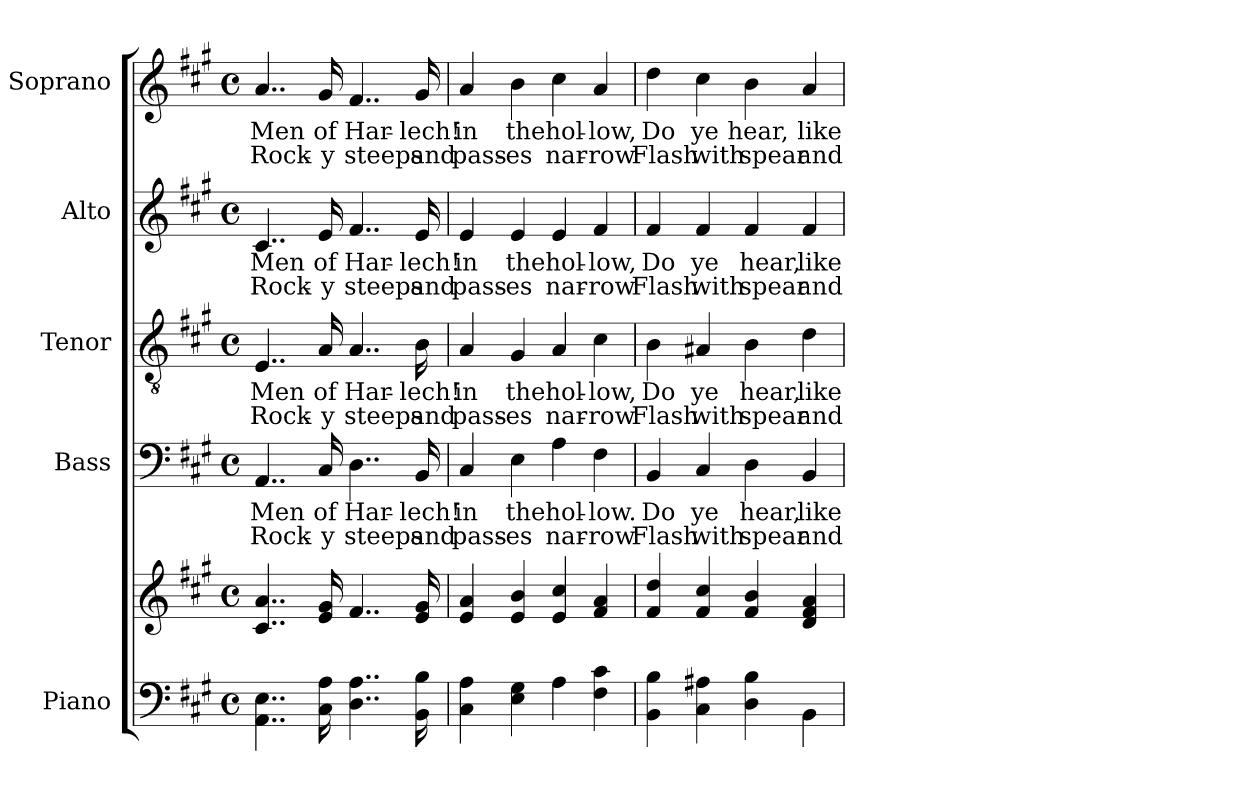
**kern	**kern	**kern	**text	**text	**kern	**text	**text	**kern	**text	**text	**kern	**text	**text
*part5	*part5	*part4	*part4	*part4	*part3	*part3	*part3	*part2	*part2	*part2	*part1	*part1	*part1
*staff6	*staff5	*staff4	*staff4	*staff4	*staff3	*staff3	*staff3	*staff2	*staff2	*staff2	*staff1	*staff1	*staff1
*I"Piano	*	*I"Bass	*	*	*I"Tenor	*	*	*I"Alto	*	*	*I"Soprano	*	*
*I'Pno.	*	*I'B.	*	*	*I'T.	*	*	*I'A.	*	*	*I'S.	*	*
!!LO:PB:g=z
*clefF4	*clefG2	*clefF4	*	*	*clefGv2	*	*	*clefG2	*	*	*clefG2	*	*
*	*	*	*	*	*ITrd7c12	*	*	*	*	*	*	*	*
*k[f#c#g#]	*k[f#c#g#]	*k[f#c#g#]	*	*	*k[f#c#g#]	*	*	*k[f#c#g#]	*	*	*k[f#c#g#]	*	*
*A:	*A:	*A:	*	*	*A:	*	*	*A:	*	*	*A:	*	*
*M4/4	*M4/4	*M4/4	*	*	*M4/4	*	*	*M4/4	*	*	*M4/4	*	*
*met(c)	*met(c)	*met(c)	*	*	*met(c)	*	*	*met(c)	*	*	*met(c)	*	*
=1	=1	=1	=1	=1	=1	=1	=1	=1	=1	=1	=1	=1	=1
!	!	!	!LO:LY:b:color=#000000	!LO:LY:b:color=#000000	!	!	!	!	!	!	!	!	!
!	!	!	!	!	!	!LO:LY:b:color=#000000	!LO:LY:b:color=#000000	!	!	!	!	!	!
!	!	!	!	!	!	!	!	!	!LO:LY:b:color=#000000	!LO:LY:b:color=#000000	!	!	!
!	!	!	!	!	!	!	!	!	!	!	!	!LO:LY:b:color=#000000	!LO:LY:b:color=#000000
4..AAi\ 4..Ei	4..c#i/ 4..ai	4..AAi/	Men	Rock-	4..EEi/	Men	Rock-	4..c#i/	Men	Rock-	4..ai/	Men	Rock-
!	!	!	!LO:LY:b:color=#000000	!LO:LY:b:color=#000000	!	!	!	!	!	!	!	!	!
!	!	!	!	!	!	!LO:LY:b:color=#000000	!LO:LY:b:color=#000000	!	!	!	!	!	!
!	!	!	!	!	!	!	!	!	!LO:LY:b:color=#000000	!LO:LY:b:color=#000000	!	!	!
!	!	!	!	!	!	!	!	!	!	!	!	!LO:LY:b:color=#000000	!LO:LY:b:color=#000000
16C#i\ 16Ai	16ei/ 16g#i	16C#i/	of	-y	16AAi/	of	-y	16ei/	of	-y	16g#i/	of	-y
!	!	!	!LO:LY:b:color=#000000	!LO:LY:b:color=#000000	!	!	!	!	!	!	!	!	!
!	!	!	!	!	!	!LO:LY:b:color=#000000	!LO:LY:b:color=#000000	!	!	!	!	!	!
!	!	!	!	!	!	!	!	!	!LO:LY:b:color=#000000	!LO:LY:b:color=#000000	!	!	!
!	!	!	!	!	!	!	!	!	!	!	!	!LO:LY:b:color=#000000	!LO:LY:b:color=#000000
4..Di\ 4..Ai	4..f#i/	4..Di\	Har-	steeps	4..AAi/	Har-	steeps	4..f#i/	Har-	steeps	4..f#i/	Har-	steeps
!	!	!	!LO:LY:b:color=#000000	!LO:LY:b:color=#000000	!	!	!	!	!	!	!	!	!
!	!	!	!	!	!	!LO:LY:b:color=#000000	!LO:LY:b:color=#000000	!	!	!	!	!	!
!	!	!	!	!	!	!	!	!	!LO:LY:b:color=#000000	!LO:LY:b:color=#000000	!	!	!
!	!	!	!	!	!	!	!	!	!	!	!	!LO:LY:b:color=#000000	!LO:LY:b:color=#000000
16BBi\ 16Bi	16ei/ 16g#i	16BBi/	-lech!	and	16BBi\	-lech!	and	16ei/	-lech!	and	16g#i/	-lech!	and
=2	=2	=2	=2	=2	=2	=2	=2	=2	=2	=2	=2	=2	=2
!	!	!	!LO:LY:b:color=#000000	!LO:LY:b:color=#000000	!	!	!	!	!	!	!	!	!
!	!	!	!	!	!	!LO:LY:b:color=#000000	!LO:LY:b:color=#000000	!	!	!	!	!	!
!	!	!	!	!	!	!	!	!	!LO:LY:b:color=#000000	!LO:LY:b:color=#000000	!	!	!
!	!	!	!	!	!	!	!	!	!	!	!	!LO:LY:b:color=#000000	!LO:LY:b:color=#000000
4C#i\ 4Ai	4ei/ 4ai	4C#i/	in	pass-	4AAi/	in	pass-	4ei/	in	pass-	4ai/	in	pass-
!	!	!	!LO:LY:b:color=#000000	!LO:LY:b:color=#000000	!	!	!	!	!	!	!	!	!
!	!	!	!	!	!	!LO:LY:b:color=#000000	!LO:LY:b:color=#000000	!	!	!	!	!	!
!	!	!	!	!	!	!	!	!	!LO:LY:b:color=#000000	!LO:LY:b:color=#000000	!	!	!
!	!	!	!	!	!	!	!	!	!	!	!	!LO:LY:b:color=#000000	!LO:LY:b:color=#000000
4Ei\ 4G#i	4ei/ 4bi	4Ei\	the	-es	4GG#i/	the	-es	4ei/	the	-es	4bi\	the	-es
!	!	!	!LO:LY:b:color=#000000	!LO:LY:b:color=#000000	!	!	!	!	!	!	!	!	!
!	!	!	!	!	!	!LO:LY:b:color=#000000	!LO:LY:b:color=#000000	!	!	!	!	!	!
!	!	!	!	!	!	!	!	!	!LO:LY:b:color=#000000	!LO:LY:b:color=#000000	!	!	!
!	!	!	!	!	!	!	!	!	!	!	!	!LO:LY:b:color=#000000	!LO:LY:b:color=#000000
4Ai\	4ei/ 4cc#i	4Ai\	hol-	nar-	4AAi/	hol-	nar-	4ei/	hol-	nar-	4cc#i\	hol-	nar-
!	!	!	!LO:LY:b:color=#000000	!LO:LY:b:color=#000000	!	!	!	!	!	!	!	!	!
!	!	!	!	!	!	!LO:LY:b:color=#000000	!LO:LY:b:color=#000000	!	!	!	!	!	!
!	!	!	!	!	!	!	!	!	!LO:LY:b:color=#000000	!LO:LY:b:color=#000000	!	!	!
!	!	!	!	!	!	!	!	!	!	!	!	!LO:LY:b:color=#000000	!LO:LY:b:color=#000000
4F#i\ 4c#i	4f#i/ 4ai	4F#i\	-low.	-row	4C#i\	-low,	-row	4f#i/	-low,	-row	4ai/	-low,	-row
=3	=3	=3	=3	=3	=3	=3	=3	=3	=3	=3	=3	=3	=3
!	!	!	!LO:LY:b:color=#000000	!LO:LY:b:color=#000000	!	!	!	!	!	!	!	!	!
!	!	!	!	!	!	!LO:LY:b:color=#000000	!LO:LY:b:color=#000000	!	!	!	!	!	!
!	!	!	!	!	!	!	!	!	!LO:LY:b:color=#000000	!LO:LY:b:color=#000000	!	!	!
!	!	!	!	!	!	!	!	!	!	!	!	!LO:LY:b:color=#000000	!LO:LY:b:color=#000000
4BBi\ 4Bi	4f#i/ 4ddi	4BBi/	Do	Flash	4BBi\	Do	Flash	4f#i/	Do	Flash	4ddi\	Do	Flash
!	!	!	!LO:LY:b:color=#000000	!LO:LY:b:color=#000000	!	!	!	!	!	!	!	!	!
!	!	!	!	!	!	!LO:LY:b:color=#000000	!LO:LY:b:color=#000000	!	!	!	!	!	!
!	!	!	!	!	!	!	!	!	!LO:LY:b:color=#000000	!LO:LY:b:color=#000000	!	!	!
!	!	!	!	!	!	!	!	!	!	!	!	!LO:LY:b:color=#000000	!LO:LY:b:color=#000000
4C#i\ 4A#Xi	4f#i/ 4cc#i	4C#i/	ye	with	4AA#Xi/	ye	with	4f#i/	ye	with	4cc#i\	ye	with
!	!	!	!LO:LY:b:color=#000000	!LO:LY:b:color=#000000	!	!	!	!	!	!	!	!	!
!	!	!	!	!	!	!LO:LY:b:color=#000000	!LO:LY:b:color=#000000	!	!	!	!	!	!
!	!	!	!	!	!	!	!	!	!LO:LY:b:color=#000000	!LO:LY:b:color=#000000	!	!	!
!	!	!	!	!	!	!	!	!	!	!	!	!LO:LY:b:color=#000000	!LO:LY:b:color=#000000
4Di\ 4Bi	4f#i/ 4bi	4Di\	hear,	spear	4BBi\	hear,	spear	4f#i/	hear,	spear	4bi\	hear,	spear
!	!	!	!LO:LY:b:color=#000000	!LO:LY:b:color=#000000	!	!	!	!	!	!	!	!	!
!	!	!	!	!	!	!LO:LY:b:color=#000000	!LO:LY:b:color=#000000	!	!	!	!	!	!
!	!	!	!	!	!	!	!	!	!LO:LY:b:color=#000000	!LO:LY:b:color=#000000	!	!	!
!	!	!	!	!	!	!	!	!	!	!	!	!LO:LY:b:color=#000000	!LO:LY:b:color=#000000
4BBi\	4di/ 4f#i 4ai	4BBi/	like	and	4Di\	like	and	4f#i/	like	and	4ai/	like	and
=	=	=	=	=	=	=	=	=	=	=	=	=	=
*-	*-	*-	*-	*-	*-	*-	*-	*-	*-	*-	*-	*-	*-
